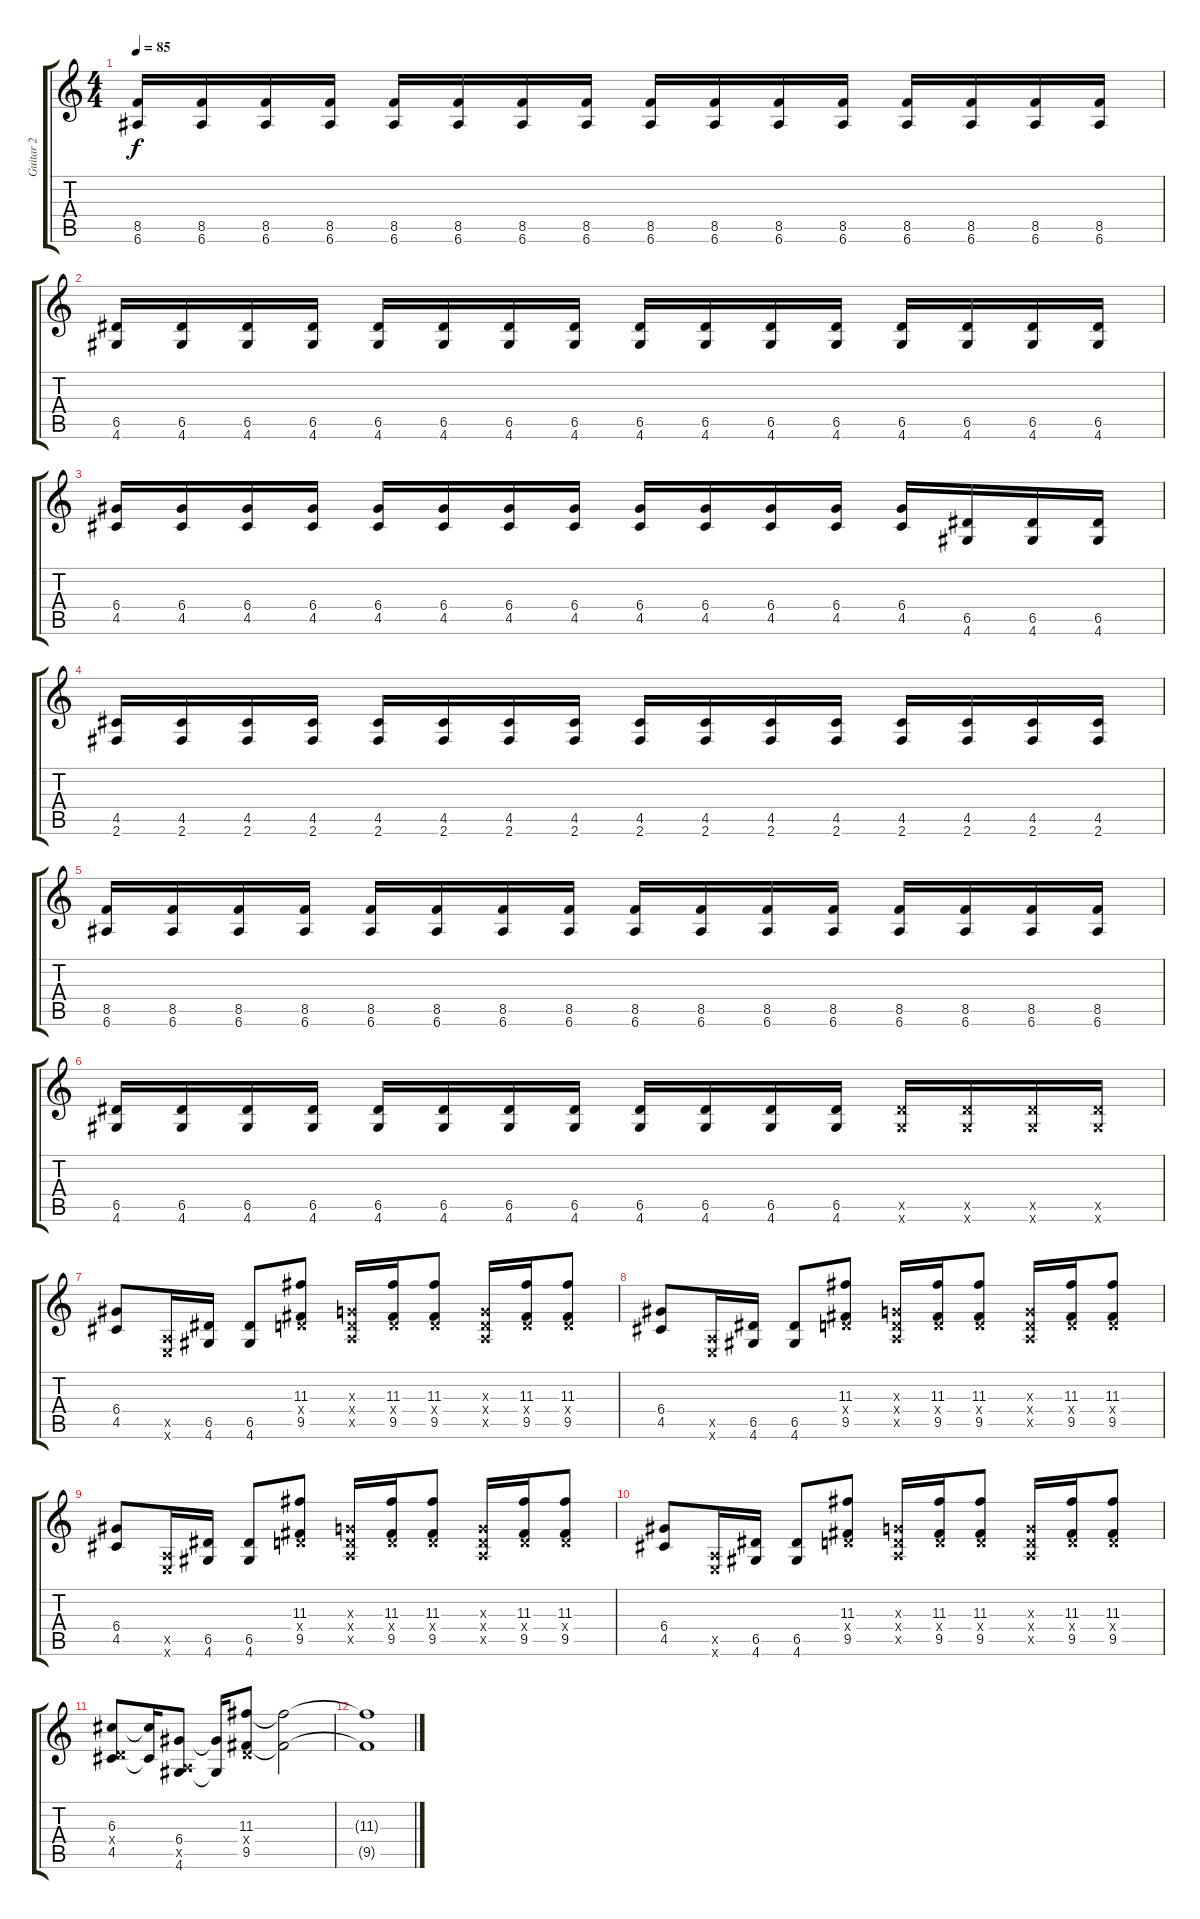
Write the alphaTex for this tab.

\track ("Guitar 2" "Guitar 2") {instrument overdrivenguitar}
\staff {score tabs}
\tuning (E4 B3 G3 D3 A2 E2) {hide}
\ts (4 4)
\tempo 85
\clef g2
\ks c
(8.5 6.6).16{dy f} (8.5 6.6).16 (8.5 6.6).16 (8.5 6.6).16 (8.5 6.6).16 (8.5 6.6).16 (8.5 6.6).16 (8.5 6.6).16 (8.5 6.6).16 (8.5 6.6).16 (8.5 6.6).16 (8.5 6.6).16 (8.5 6.6).16 (8.5 6.6).16 (8.5 6.6).16 (8.5 6.6).16 |
(6.5 4.6).16 (6.5 4.6).16 (6.5 4.6).16 (6.5 4.6).16 (6.5 4.6).16 (6.5 4.6).16 (6.5 4.6).16 (6.5 4.6).16 (6.5 4.6).16 (6.5 4.6).16 (6.5 4.6).16 (6.5 4.6).16 (6.5 4.6).16 (6.5 4.6).16 (6.5 4.6).16 (6.5 4.6).16 |
(6.4 4.5).16 (6.4 4.5).16 (6.4 4.5).16 (6.4 4.5).16 (6.4 4.5).16 (6.4 4.5).16 (6.4 4.5).16 (6.4 4.5).16 (6.4 4.5).16 (6.4 4.5).16 (6.4 4.5).16 (6.4 4.5).16 (6.4 4.5).16 (6.5 4.6).16 (6.5 4.6).16 (6.5 4.6).16 |
(4.5 2.6).16 (4.5 2.6).16 (4.5 2.6).16 (4.5 2.6).16 (4.5 2.6).16 (4.5 2.6).16 (4.5 2.6).16 (4.5 2.6).16 (4.5 2.6).16 (4.5 2.6).16 (4.5 2.6).16 (4.5 2.6).16 (4.5 2.6).16 (4.5 2.6).16 (4.5 2.6).16 (4.5 2.6).16 |
(8.5 6.6).16 (8.5 6.6).16 (8.5 6.6).16 (8.5 6.6).16 (8.5 6.6).16 (8.5 6.6).16 (8.5 6.6).16 (8.5 6.6).16 (8.5 6.6).16 (8.5 6.6).16 (8.5 6.6).16 (8.5 6.6).16 (8.5 6.6).16 (8.5 6.6).16 (8.5 6.6).16 (8.5 6.6).16 |
(6.5 4.6).16 (6.5 4.6).16 (6.5 4.6).16 (6.5 4.6).16 (6.5 4.6).16 (6.5 4.6).16 (6.5 4.6).16 (6.5 4.6).16 (6.5 4.6).16 (6.5 4.6).16 (6.5 4.6).16 (6.5 4.6).16 (6.5{x} 4.6{x}).16 (6.5{x} 4.6{x}).16 (6.5{x} 4.6{x}).16 (6.5{x} 4.6{x}).16 |
(6.4 4.5).8 (0.5{x} 0.6{x}).16 (6.5 4.6).16 (6.5 4.6).8 (11.3 0.4{x} 9.5).8 (0.3{x} 0.4{x} 0.5{x}).16 (11.3 0.4{x} 9.5).16 (11.3 0.4{x} 9.5).8 (0.3{x} 0.4{x} 0.5{x}).16 (11.3 0.4{x} 9.5).16 (11.3 0.4{x} 9.5).8 |
(6.4 4.5).8 (0.5{x} 0.6{x}).16 (6.5 4.6).16 (6.5 4.6).8 (11.3 0.4{x} 9.5).8 (0.3{x} 0.4{x} 0.5{x}).16 (11.3 0.4{x} 9.5).16 (11.3 0.4{x} 9.5).8 (0.3{x} 0.4{x} 0.5{x}).16 (11.3 0.4{x} 9.5).16 (11.3 0.4{x} 9.5).8 |
(6.4 4.5).8 (0.5{x} 0.6{x}).16 (6.5 4.6).16 (6.5 4.6).8 (11.3 0.4{x} 9.5).8 (0.3{x} 0.4{x} 0.5{x}).16 (11.3 0.4{x} 9.5).16 (11.3 0.4{x} 9.5).8 (0.3{x} 0.4{x} 0.5{x}).16 (11.3 0.4{x} 9.5).16 (11.3 0.4{x} 9.5).8 |
(6.4 4.5).8 (0.5{x} 0.6{x}).16 (6.5 4.6).16 (6.5 4.6).8 (11.3 0.4{x} 9.5).8 (0.3{x} 0.4{x} 0.5{x}).16 (11.3 0.4{x} 9.5).16 (11.3 0.4{x} 9.5).8 (0.3{x} 0.4{x} 0.5{x}).16 (11.3 0.4{x} 9.5).16 (11.3 0.4{x} 9.5).8 |
(6.3 0.4{x} 4.5).8 (6.3{t} 4.5{t}).16 (6.4 0.5{x} 4.6).8 (6.4{t} 4.6{t}).16 (11.3 0.4{x} 9.5).8 (11.3{t} 9.5{t}).2 |
(11.3{t} 9.5{t}).1
